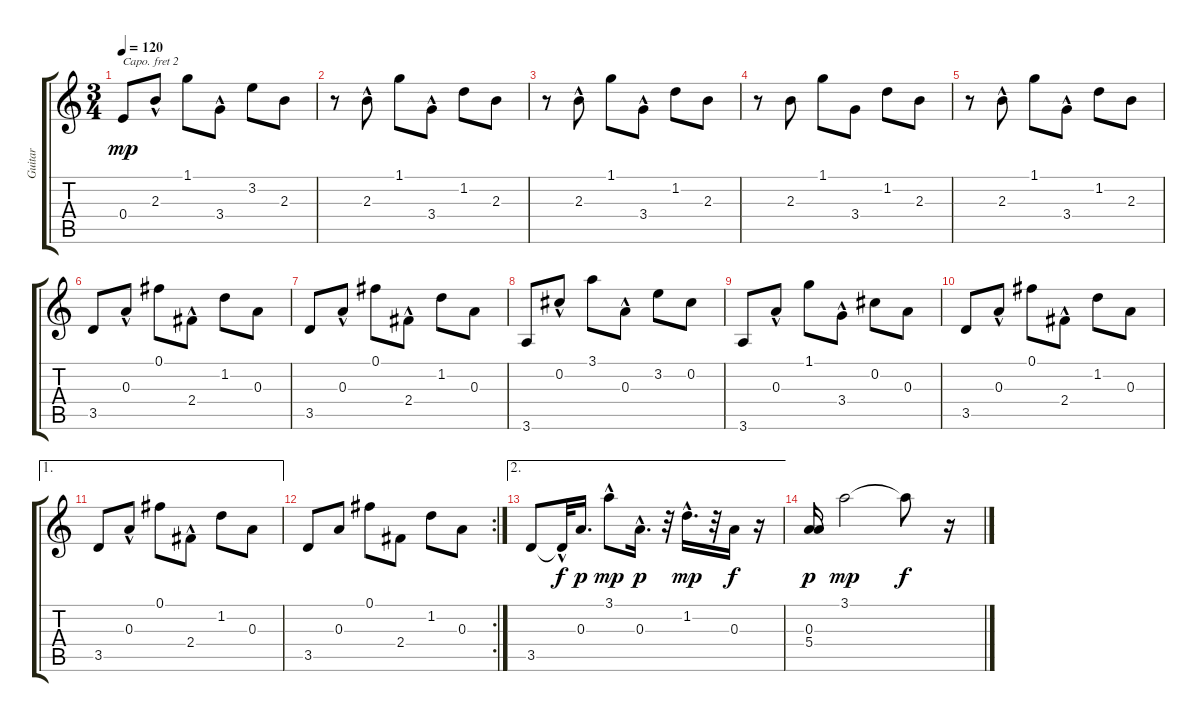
\track ("Guitar" "Guitar") {instrument acousticguitarsteel}
\staff {score tabs}
\capo 2
\tuning (E4 B3 G3 D3 A2 E2) {hide}
\ts (3 4)
\tempo 120
\clef g2
\ks c
0.4.8{dy mp} 2.3{hac}.8 1.1.8 3.4{hac}.8 3.2.8 2.3.8 |
r.8 2.3{hac}.8 1.1.8 3.4{hac}.8 1.2.8 2.3.8 |
r.8 2.3{hac}.8 1.1.8 3.4{hac}.8 1.2.8 2.3.8 |
r.8 2.3.8 1.1.8 3.4.8 1.2.8 2.3.8 |
r.8 2.3{hac}.8 1.1.8 3.4{hac}.8 1.2.8 2.3.8 |
3.5.8 0.3{hac}.8 0.1.8 2.4{hac}.8 1.2.8 0.3.8 |
3.5.8 0.3{hac}.8 0.1.8 2.4{hac}.8 1.2.8 0.3.8 |
3.6.8 0.2{hac}.8 3.1.8 0.3{hac}.8 3.2.8 0.2.8 |
3.6.8 0.3{hac}.8 1.1.8 3.4{hac}.8 0.2.8 0.3.8 |
3.5.8 0.3{hac}.8 0.1.8 2.4{hac}.8 1.2.8 0.3.8 |
\ae 1
3.5.8 0.3{hac}.8 0.1.8 2.4{hac}.8 1.2.8 0.3.8 |
\rc 2
3.5.8 0.3.8 0.1.8 2.4.8 1.2.8 0.3.8 |
\ae 2
3.5.8 3.5{hac t}.32{dy f} 0.3.16{d dy p} 3.1{hac}.8{dy mp} 0.3{hac}.16{d dy p} r.32 1.2{hac}.16{d dy mp} r.32 0.3.16{dy f} r.16 |
(0.3 5.4).16{dy p} 3.1.2{dy mp} 3.1{t}.8{dy f} r.16
